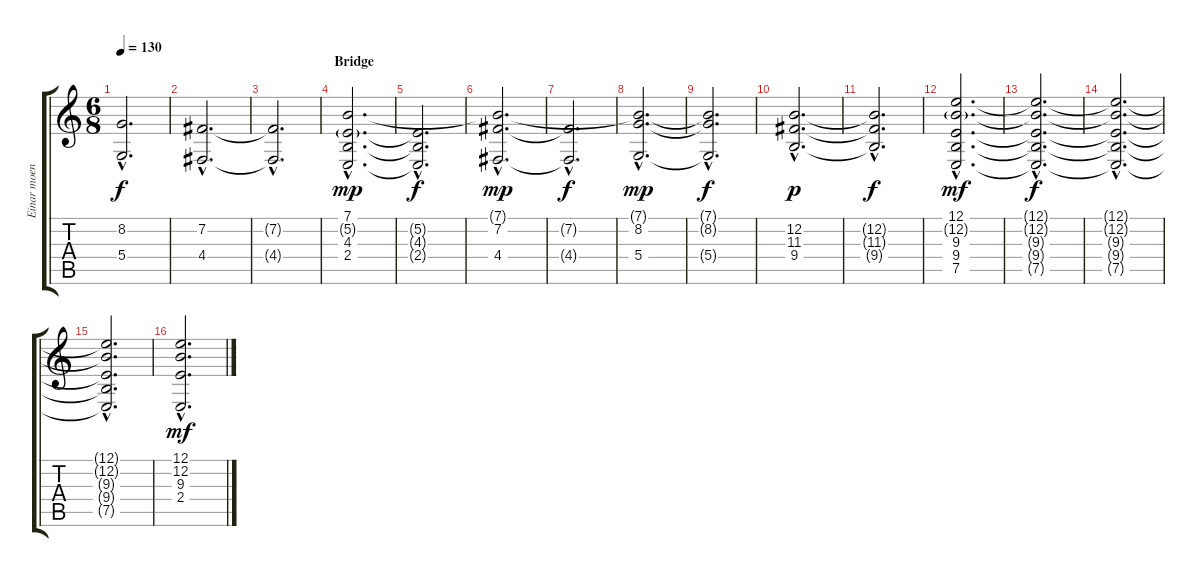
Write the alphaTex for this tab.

\track ("Einar moen (mid)" "Einar moen") {instrument stringensemble1}
\staff {score tabs}
\tuning (E4 B3 G3 D3 A2 E2) {hide}
\ts (6 8)
\tempo 130
\clef g2
\ks c
(8.2{hac t} 5.4{hac t}).2{d dy f} |
(7.2{hac} 4.4{hac}).2{d} |
(7.2{hac t} 4.4{hac t}).2{d} |
\section ("" "Bridge")
(7.1{hac} 5.2{g hac} 4.3{hac} 2.4{hac}).2{d dy mp} |
(5.2{hac t} 4.3{hac t} 2.4{hac t}).2{d dy f} |
(7.1{hac t} 7.2{hac} 4.4{hac}).2{d dy mp} |
(7.2{hac t} 4.4{hac t}).2{d dy f} |
(7.1{hac t} 8.2{hac} 5.4{hac}).2{d dy mp} |
(7.1{hac t} 8.2{hac t} 5.4{hac t}).2{d dy f} |
(12.2{hac} 11.3{hac} 9.4{hac}).2{d dy p} |
(12.2{hac t} 11.3{hac t} 9.4{hac t}).2{d dy f} |
(12.1{hac} 12.2{g hac} 9.3{hac} 9.4{hac} 7.5{hac}).2{d dy mf} |
(12.1{hac t} 12.2{hac t} 9.3{hac t} 9.4{hac t} 7.5{hac t}).2{d dy f} |
(12.1{hac t} 12.2{hac t} 9.3{hac t} 9.4{hac t} 7.5{hac t}).2{d} |
(12.1{hac t} 12.2{hac t} 9.3{hac t} 9.4{hac t} 7.5{hac t}).2{d} |
(12.1{hac} 12.2{hac} 9.3{hac} 2.4{hac}).2{d dy mf}
